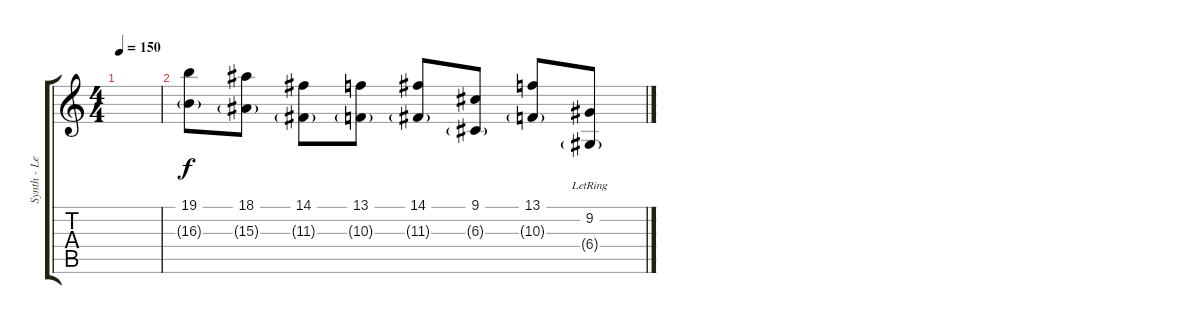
\track ("Synth - Lead" "Synth - Le") {instrument harpsichord}
\staff {score tabs}
\tuning (E4 B3 G3 D3 A2 E2) {hide}
\ts (4 4)
\tempo 150
\clef g2
\ks c
|
(19.1 16.3{g}).8 (18.1 15.3{g}).8 (14.1 11.3{g}).8 (13.1 10.3{g}).8 (14.1 11.3{g}).8 (9.1 6.3{g}).8 (13.1 10.3{g}).8 (9.2{lr} 6.4{g lr}).8
